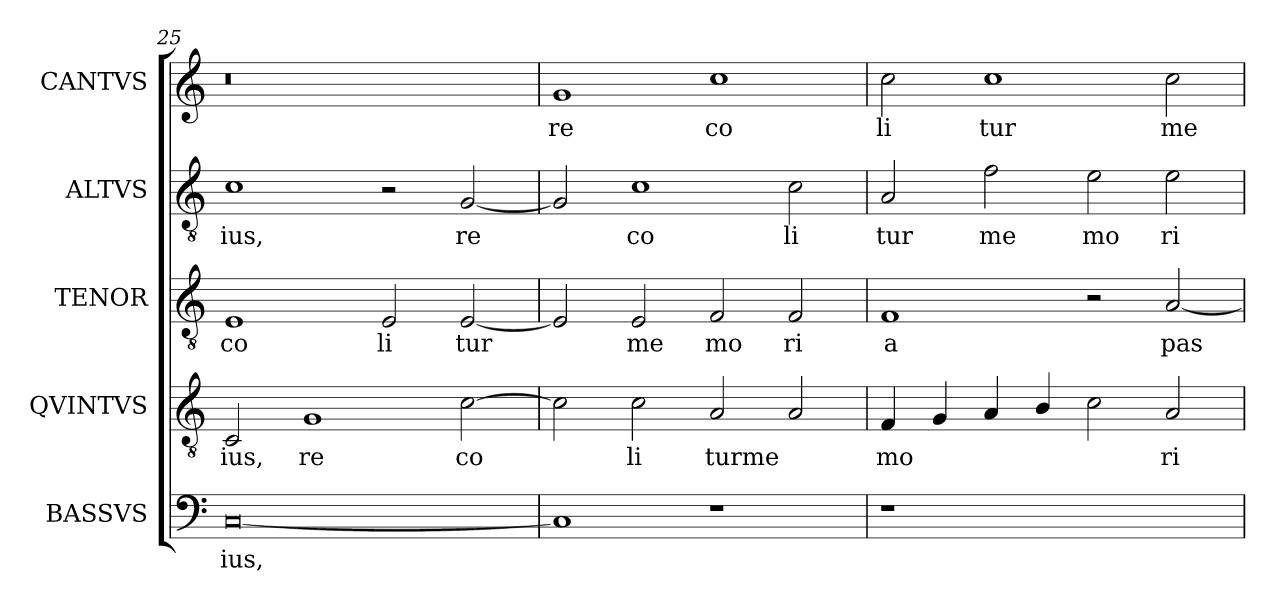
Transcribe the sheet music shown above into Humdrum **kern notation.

**kern	**text	**kern	**text	**kern	**text	**kern	**text	**kern	**text
*part5	*part5	*part4	*part4	*part3	*part3	*part2	*part2	*part1	*part1
*staff5	*staff5	*staff4	*staff4	*staff3	*staff3	*staff2	*staff2	*staff1	*staff1
*I"BASSVS	*	*I"QVINTVS	*	*I"TENOR	*	*I"ALTVS	*	*I"CANTVS	*
*clefF4	*	*clefGv2	*	*clefGv2	*	*clefGv2	*	*clefG2	*
*k[]	*	*k[]	*	*k[]	*	*k[]	*	*k[]	*
*C:	*	*C:	*	*C:	*	*C:	*	*C:	*
=25	=25	=25	=25	=25	=25	=25	=25	=25	=25
!	!LO:LY:b:cj	!	!LO:LY:b:cj	!	!LO:LY:b:cj	!	!LO:LY:b:cj	!	!
[<0C	ius,	2C/	ius,	1E	co	1c	ius,	0r	.
!	!	!	!LO:LY:b:cj	!	!	!	!	!	!
.	.	1G	re	.	.	.	.	.	.
!	!	!	!	!	!LO:LY:b:cj	!	!	!	!
.	.	.	.	2E/	li	2r	.	.	.
!	!	!	!LO:LY:b:cj	!	!LO:LY:b:cj	!	!LO:LY:b:cj	!	!
.	.	[>2c\	co	[<2E/	tur	[<2G/	re	.	.
=26	=26	=26	=26	=26	=26	=26	=26	=26	=26
!	!LO:LY:b:cj	!	!LO:LY:b:cj	!	!LO:LY:b:cj	!	!LO:LY:b:cj	!	!LO:LY:b:cj
1C]	.	2c\]	.	2E/]	.	2G/]	.	1g	re
!	!	!	!LO:LY:b:cj	!	!LO:LY:b:cj	!	!LO:LY:b:cj	!	!
.	.	2c\	li	2E/	me	1c	co	.	.
!	!	!	!LO:LY:b:cj	!	!LO:LY:b:cj	!	!	!	!LO:LY:b:cj
1r	.	2A/	turme	2F/	mo	.	.	1cc	co
!	!	!	!LO:LY:b:cj	!	!LO:LY:b:cj	!	!LO:LY:b:cj	!	!
.	.	2A/	.	2F/	ri	2c\	li	.	.
=27	=27	=27	=27	=27	=27	=27	=27	=27	=27
!	!	!	!LO:LY:b:cj	!	!LO:LY:b:cj	!	!LO:LY:b:cj	!	!LO:LY:b:cj
1r	.	4F/	mo	1F	a	2A/	tur	2cc\	li
!	!	!	!LO:LY:b:cj	!	!	!	!	!	!
.	.	4G/	.	.	.	.	.	.	.
!	!	!	!LO:LY:b:cj	!	!	!	!LO:LY:b:cj	!	!LO:LY:b:cj
.	.	4A/	.	.	.	2f\	me	1cc	tur
!	!	!	!LO:LY:b:cj	!	!	!	!	!	!
.	.	4B/	.	.	.	.	.	.	.
!	!	!	!LO:LY:b:cj	!	!	!	!LO:LY:b:cj	!	!
1ryy	.	2c\	.	2r	.	2e\	mo	.	.
!	!	!	!LO:LY:b:cj	!	!LO:LY:b:cj	!	!LO:LY:b:cj	!	!LO:LY:b:cj
.	.	2A/	ri	[<2A/	pas	2e\	ri	2cc\	me
=	=	=	=	=	=	=	=	=	=
*-	*-	*-	*-	*-	*-	*-	*-	*-	*-
